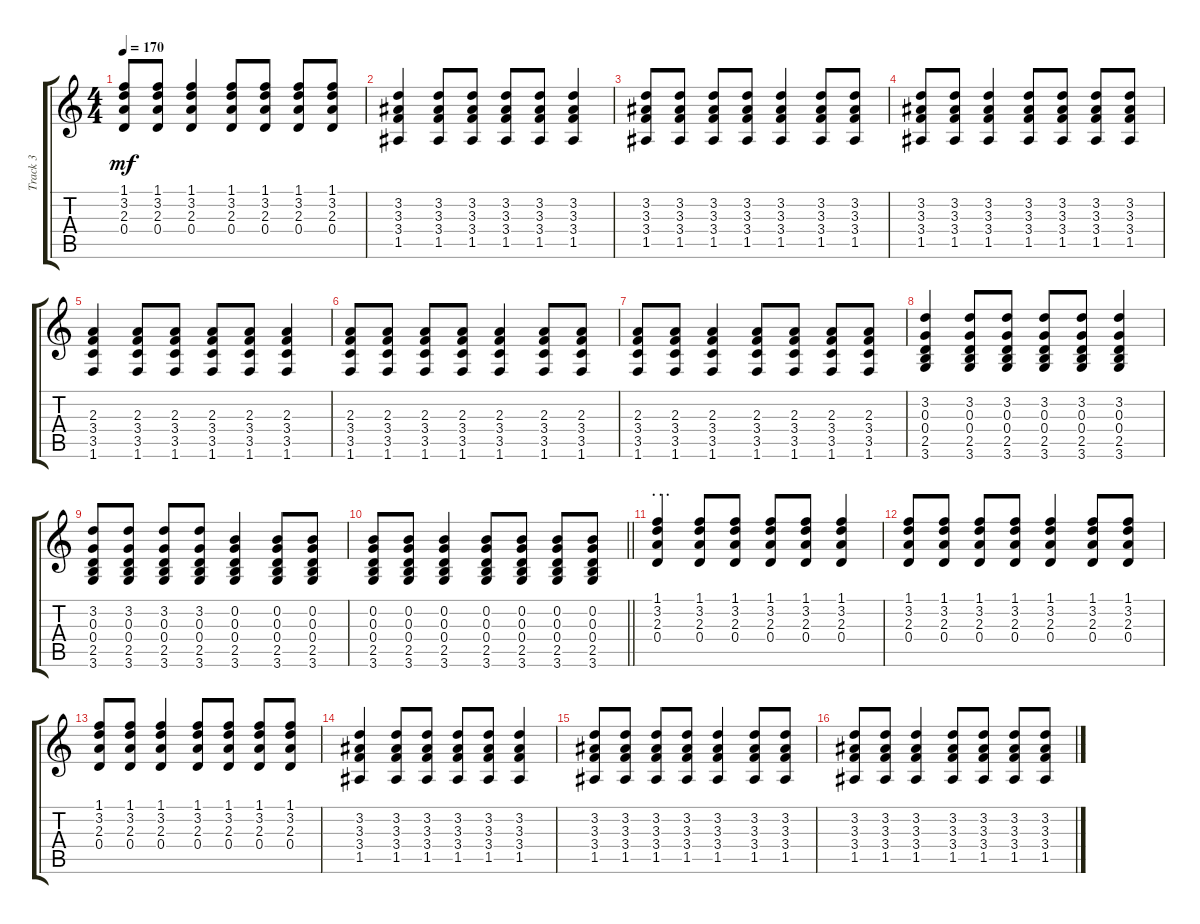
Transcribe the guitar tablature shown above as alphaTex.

\track ("Track 3" "Track 3") {instrument acousticguitarsteel}
\staff {score tabs}
\tuning (E4 B3 G3 D3 A2 E2) {hide}
\ts (4 4)
\tempo 170
\clef g2
\ks c
(1.1 3.2 2.3 0.4).8{dy mf} (1.1 3.2 2.3 0.4).8 (1.1 3.2 2.3 0.4).4 (1.1 3.2 2.3 0.4).8 (1.1 3.2 2.3 0.4).8 (1.1 3.2 2.3 0.4).8 (1.1 3.2 2.3 0.4).8 |
(3.2 3.3 3.4 1.5).4 (3.2 3.3 3.4 1.5).8 (3.2 3.3 3.4 1.5).8 (3.2 3.3 3.4 1.5).8 (3.2 3.3 3.4 1.5).8 (3.2 3.3 3.4 1.5).4 |
(3.2 3.3 3.4 1.5).8 (3.2 3.3 3.4 1.5).8 (3.2 3.3 3.4 1.5).8 (3.2 3.3 3.4 1.5).8 (3.2 3.3 3.4 1.5).4 (3.2 3.3 3.4 1.5).8 (3.2 3.3 3.4 1.5).8 |
(3.2 3.3 3.4 1.5).8 (3.2 3.3 3.4 1.5).8 (3.2 3.3 3.4 1.5).4 (3.2 3.3 3.4 1.5).8 (3.2 3.3 3.4 1.5).8 (3.2 3.3 3.4 1.5).8 (3.2 3.3 3.4 1.5).8 |
(2.3 3.4 3.5 1.6).4 (2.3 3.4 3.5 1.6).8 (2.3 3.4 3.5 1.6).8 (2.3 3.4 3.5 1.6).8 (2.3 3.4 3.5 1.6).8 (2.3 3.4 3.5 1.6).4 |
(2.3 3.4 3.5 1.6).8 (2.3 3.4 3.5 1.6).8 (2.3 3.4 3.5 1.6).8 (2.3 3.4 3.5 1.6).8 (2.3 3.4 3.5 1.6).4 (2.3 3.4 3.5 1.6).8 (2.3 3.4 3.5 1.6).8 |
(2.3 3.4 3.5 1.6).8 (2.3 3.4 3.5 1.6).8 (2.3 3.4 3.5 1.6).4 (2.3 3.4 3.5 1.6).8 (2.3 3.4 3.5 1.6).8 (2.3 3.4 3.5 1.6).8 (2.3 3.4 3.5 1.6).8 |
(3.2 0.3 0.4 2.5 3.6).4 (3.2 0.3 0.4 2.5 3.6).8 (3.2 0.3 0.4 2.5 3.6).8 (3.2 0.3 0.4 2.5 3.6).8 (3.2 0.3 0.4 2.5 3.6).8 (3.2 0.3 0.4 2.5 3.6).4 |
(3.2 0.3 0.4 2.5 3.6).8 (3.2 0.3 0.4 2.5 3.6).8 (3.2 0.3 0.4 2.5 3.6).8 (3.2 0.3 0.4 2.5 3.6).8 (0.2 0.3 0.4 2.5 3.6).4 (0.2 0.3 0.4 2.5 3.6).8 (0.2 0.3 0.4 2.5 3.6).8 |
\barLineRight lightlight
(0.2 0.3 0.4 2.5 3.6).8 (0.2 0.3 0.4 2.5 3.6).8 (0.2 0.3 0.4 2.5 3.6).4 (0.2 0.3 0.4 2.5 3.6).8 (0.2 0.3 0.4 2.5 3.6).8 (0.2 0.3 0.4 2.5 3.6).8 (0.2 0.3 0.4 2.5 3.6).8 |
\section ("" ". . .")
(1.1 3.2 2.3 0.4).4 (1.1 3.2 2.3 0.4).8 (1.1 3.2 2.3 0.4).8 (1.1 3.2 2.3 0.4).8 (1.1 3.2 2.3 0.4).8 (1.1 3.2 2.3 0.4).4 |
(1.1 3.2 2.3 0.4).8 (1.1 3.2 2.3 0.4).8 (1.1 3.2 2.3 0.4).8 (1.1 3.2 2.3 0.4).8 (1.1 3.2 2.3 0.4).4 (1.1 3.2 2.3 0.4).8 (1.1 3.2 2.3 0.4).8 |
(1.1 3.2 2.3 0.4).8 (1.1 3.2 2.3 0.4).8 (1.1 3.2 2.3 0.4).4 (1.1 3.2 2.3 0.4).8 (1.1 3.2 2.3 0.4).8 (1.1 3.2 2.3 0.4).8 (1.1 3.2 2.3 0.4).8 |
(3.2 3.3 3.4 1.5).4 (3.2 3.3 3.4 1.5).8 (3.2 3.3 3.4 1.5).8 (3.2 3.3 3.4 1.5).8 (3.2 3.3 3.4 1.5).8 (3.2 3.3 3.4 1.5).4 |
(3.2 3.3 3.4 1.5).8 (3.2 3.3 3.4 1.5).8 (3.2 3.3 3.4 1.5).8 (3.2 3.3 3.4 1.5).8 (3.2 3.3 3.4 1.5).4 (3.2 3.3 3.4 1.5).8 (3.2 3.3 3.4 1.5).8 |
(3.2 3.3 3.4 1.5).8 (3.2 3.3 3.4 1.5).8 (3.2 3.3 3.4 1.5).4 (3.2 3.3 3.4 1.5).8 (3.2 3.3 3.4 1.5).8 (3.2 3.3 3.4 1.5).8 (3.2 3.3 3.4 1.5).8
